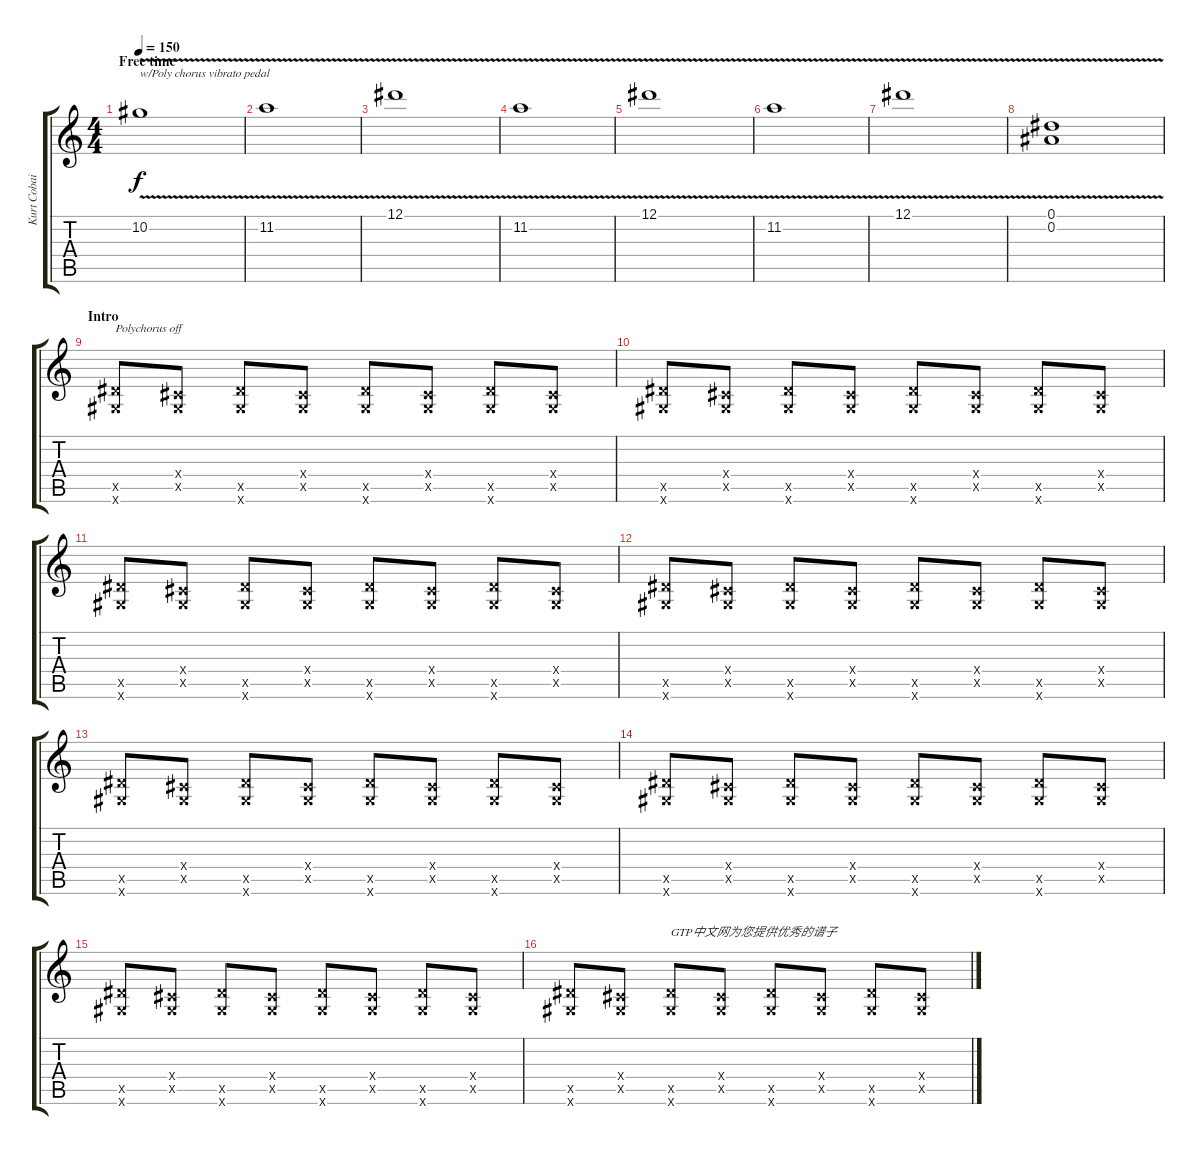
\track ("Kurt Cobain" "Kurt Cobai") {instrument distortionguitar}
\staff {score tabs}
\tuning (Eb4 Bb3 Gb3 Db3 Ab2 Eb2) {hide}
\ts (4 4)
\section ("" "Free time")
\tempo 150
\clef g2
\ks c
10.2{v}.1{txt "w/Poly chorus vibrato pedal" dy f instrument distortionguitar} |
11.2{v}.1 |
12.1{v}.1 |
11.2{v}.1 |
12.1{v}.1 |
11.2{v}.1 |
12.1{v}.1 |
(0.1{v} 0.2{v}).1 |
\section ("" "Intro")
(7.5{x} 5.6{x}).8{txt "Polychorus off"} (0.4{x} 0.5{x}).8 (7.5{x} 5.6{x}).8 (0.4{x} 0.5{x}).8 (7.5{x} 5.6{x}).8 (0.4{x} 0.5{x}).8 (7.5{x} 5.6{x}).8 (0.4{x} 0.5{x}).8 |
(7.5{x} 5.6{x}).8 (0.4{x} 0.5{x}).8 (7.5{x} 5.6{x}).8 (0.4{x} 0.5{x}).8 (7.5{x} 5.6{x}).8 (0.4{x} 0.5{x}).8 (7.5{x} 5.6{x}).8 (0.4{x} 0.5{x}).8 |
(7.5{x} 5.6{x}).8 (0.4{x} 0.5{x}).8 (7.5{x} 5.6{x}).8 (0.4{x} 0.5{x}).8 (7.5{x} 5.6{x}).8 (0.4{x} 0.5{x}).8 (7.5{x} 5.6{x}).8 (0.4{x} 0.5{x}).8 |
(7.5{x} 5.6{x}).8 (0.4{x} 0.5{x}).8 (7.5{x} 5.6{x}).8 (0.4{x} 0.5{x}).8 (7.5{x} 5.6{x}).8 (0.4{x} 0.5{x}).8 (7.5{x} 5.6{x}).8 (0.4{x} 0.5{x}).8 |
(7.5{x} 5.6{x}).8 (0.4{x} 0.5{x}).8 (7.5{x} 5.6{x}).8 (0.4{x} 0.5{x}).8 (7.5{x} 5.6{x}).8 (0.4{x} 0.5{x}).8 (7.5{x} 5.6{x}).8 (0.4{x} 0.5{x}).8 |
(7.5{x} 5.6{x}).8 (0.4{x} 0.5{x}).8 (7.5{x} 5.6{x}).8 (0.4{x} 0.5{x}).8 (7.5{x} 5.6{x}).8 (0.4{x} 0.5{x}).8 (7.5{x} 5.6{x}).8 (0.4{x} 0.5{x}).8 |
(7.5{x} 5.6{x}).8 (0.4{x} 0.5{x}).8 (7.5{x} 5.6{x}).8 (0.4{x} 0.5{x}).8 (7.5{x} 5.6{x}).8 (0.4{x} 0.5{x}).8 (7.5{x} 5.6{x}).8 (0.4{x} 0.5{x}).8 |
(7.5{x} 5.6{x}).8 (0.4{x} 0.5{x}).8 (7.5{x} 5.6{x}).8{txt "GTP中文网为您提供优秀的谱子"} (0.4{x} 0.5{x}).8 (7.5{x} 5.6{x}).8 (0.4{x} 0.5{x}).8 (7.5{x} 5.6{x}).8 (0.4{x} 0.5{x}).8
